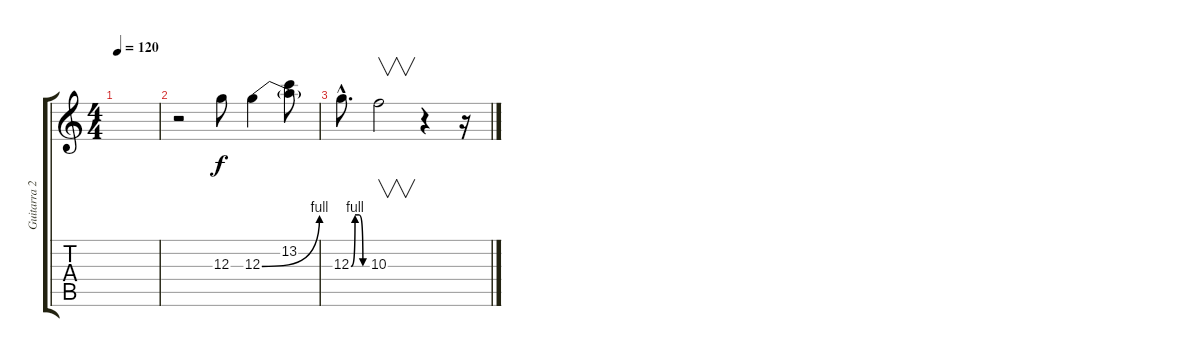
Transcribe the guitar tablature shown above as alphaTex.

\track ("Guitarra 2" "Guitarra 2") {instrument electricguitarclean}
\staff {score tabs}
\tuning (E4 B3 G3 D3 A2 E2) {hide}
\ts (4 4)
\tempo 120
\clef g2
\ks c
|
r.2 12.3.8 12.3{be (bend 0 0 60 4)}.4 (13.2 12.3{t}).8 |
12.3{be (custom 0 0 15 4 30 4 45 0 60 0) hac}.8{d} 10.3.2{v} r.4 r.16
